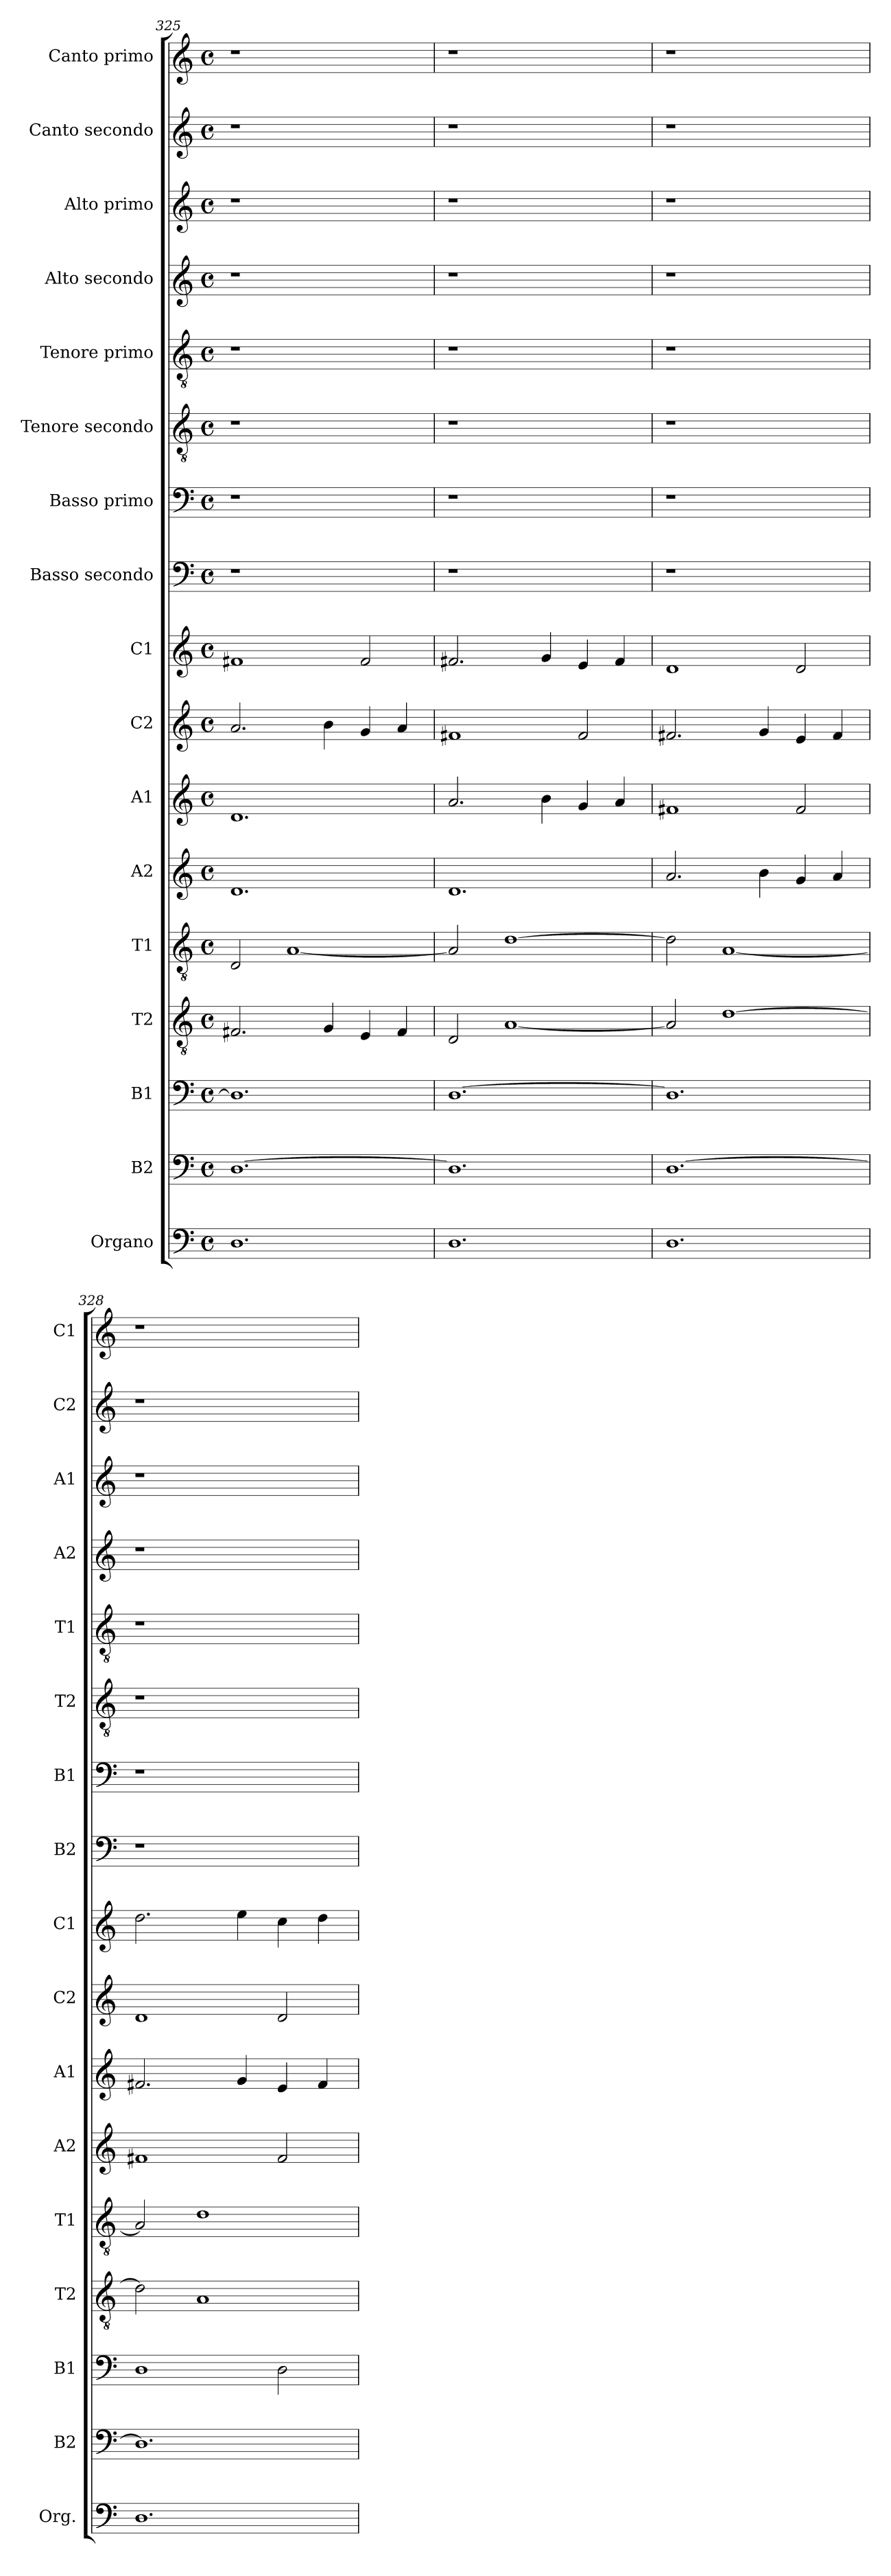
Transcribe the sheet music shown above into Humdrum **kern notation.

**kern	**kern	**kern	**kern	**kern	**kern	**kern	**kern	**kern	**kern	**kern	**kern	**kern	**kern	**kern	**kern	**kern
*part17	*part16	*part15	*part14	*part13	*part12	*part11	*part10	*part9	*part8	*part7	*part6	*part5	*part4	*part3	*part2	*part1
*staff17	*staff16	*staff15	*staff14	*staff13	*staff12	*staff11	*staff10	*staff9	*staff8	*staff7	*staff6	*staff5	*staff4	*staff3	*staff2	*staff1
*I"Organo	*I"B2	*I"B1	*I"T2	*I"T1	*I"A2	*I"A1	*I"C2	*I"C1	*I"Basso secondo	*I"Basso primo	*I"Tenore secondo	*I"Tenore primo	*I"Alto secondo	*I"Alto primo	*I"Canto secondo	*I"Canto primo
*I'Org.	*I'B2	*I'B1	*I'T2	*I'T1	*I'A2	*I'A1	*I'C2	*I'C1	*I'B2	*I'B1	*I'T2	*I'T1	*I'A2	*I'A1	*I'C2	*I'C1
*clefF4	*clefF4	*clefF4	*clefGv2	*clefGv2	*clefG2	*clefG2	*clefG2	*clefG2	*clefF4	*clefF4	*clefGv2	*clefGv2	*clefG2	*clefG2	*clefG2	*clefG2
*k[]	*k[]	*k[]	*k[]	*k[]	*k[]	*k[]	*k[]	*k[]	*k[]	*k[]	*k[]	*k[]	*k[]	*k[]	*k[]	*k[]
*C:	*C:	*C:	*C:	*C:	*C:	*C:	*C:	*C:	*C:	*C:	*C:	*C:	*C:	*C:	*C:	*C:
*M4/4	*M4/4	*M4/4	*M4/4	*M4/4	*M4/4	*M4/4	*M4/4	*M4/4	*M4/4	*M4/4	*M4/4	*M4/4	*M4/4	*M4/4	*M4/4	*M4/4
*met(c)	*met(c)	*met(c)	*met(c)	*met(c)	*met(c)	*met(c)	*met(c)	*met(c)	*met(c)	*met(c)	*met(c)	*met(c)	*met(c)	*met(c)	*met(c)	*met(c)
=325	=325	=325	=325	=325	=325	=325	=325	=325	=325	=325	=325	=325	=325	=325	=325	=325
1.D	[>1.D	1.D]	2.F#X/	2D/	1.d	1.d	2.a/	1f#X	1r	1r	1r	1r	1r	1r	1r	1r
.	.	.	.	[<1A	.	.	.	.	.	.	.	.	.	.	.	.
.	.	.	4G/	.	.	.	4b\	.	.	.	.	.	.	.	.	.
.	.	.	4E/	.	.	.	4g/	2f#/	2ryy	2ryy	2ryy	2ryy	2ryy	2ryy	2ryy	2ryy
.	.	.	4F#/	.	.	.	4a/	.	.	.	.	.	.	.	.	.
=326	=326	=326	=326	=326	=326	=326	=326	=326	=326	=326	=326	=326	=326	=326	=326	=326
1.D	1.D]	[>1.D	2D/	2A/]	1.d	2.a/	1f#X	2.f#X/	1r	1r	1r	1r	1r	1r	1r	1r
.	.	.	[<1A	[>1d	.	.	.	.	.	.	.	.	.	.	.	.
.	.	.	.	.	.	4b\	.	4g/	.	.	.	.	.	.	.	.
.	.	.	.	.	.	4g/	2f#/	4e/	2ryy	2ryy	2ryy	2ryy	2ryy	2ryy	2ryy	2ryy
.	.	.	.	.	.	4a/	.	4f#/	.	.	.	.	.	.	.	.
!!LO:PB:g=z
=327	=327	=327	=327	=327	=327	=327	=327	=327	=327	=327	=327	=327	=327	=327	=327	=327
1.D	[>1.D	1.D]	2A/]	2d\]	2.a/	1f#X	2.f#X/	1d	1r	1r	1r	1r	1r	1r	1r	1r
.	.	.	[>1d	[<1A	.	.	.	.	.	.	.	.	.	.	.	.
.	.	.	.	.	4b\	.	4g/	.	.	.	.	.	.	.	.	.
.	.	.	.	.	4g/	2f#/	4e/	2d/	2ryy	2ryy	2ryy	2ryy	2ryy	2ryy	2ryy	2ryy
.	.	.	.	.	4a/	.	4f#/	.	.	.	.	.	.	.	.	.
=328	=328	=328	=328	=328	=328	=328	=328	=328	=328	=328	=328	=328	=328	=328	=328	=328
1.D	1.D]	1D	2d\]	2A/]	1f#X	2.f#X/	1d	2.dd\	1r	1r	1r	1r	1r	1r	1r	1r
.	.	.	1A	1d	.	.	.	.	.	.	.	.	.	.	.	.
.	.	.	.	.	.	4g/	.	4ee\	.	.	.	.	.	.	.	.
.	.	2D\	.	.	2f#/	4e/	2d/	4cc\	2ryy	2ryy	2ryy	2ryy	2ryy	2ryy	2ryy	2ryy
.	.	.	.	.	.	4f#/	.	4dd\	.	.	.	.	.	.	.	.
=	=	=	=	=	=	=	=	=	=	=	=	=	=	=	=	=
*-	*-	*-	*-	*-	*-	*-	*-	*-	*-	*-	*-	*-	*-	*-	*-	*-
